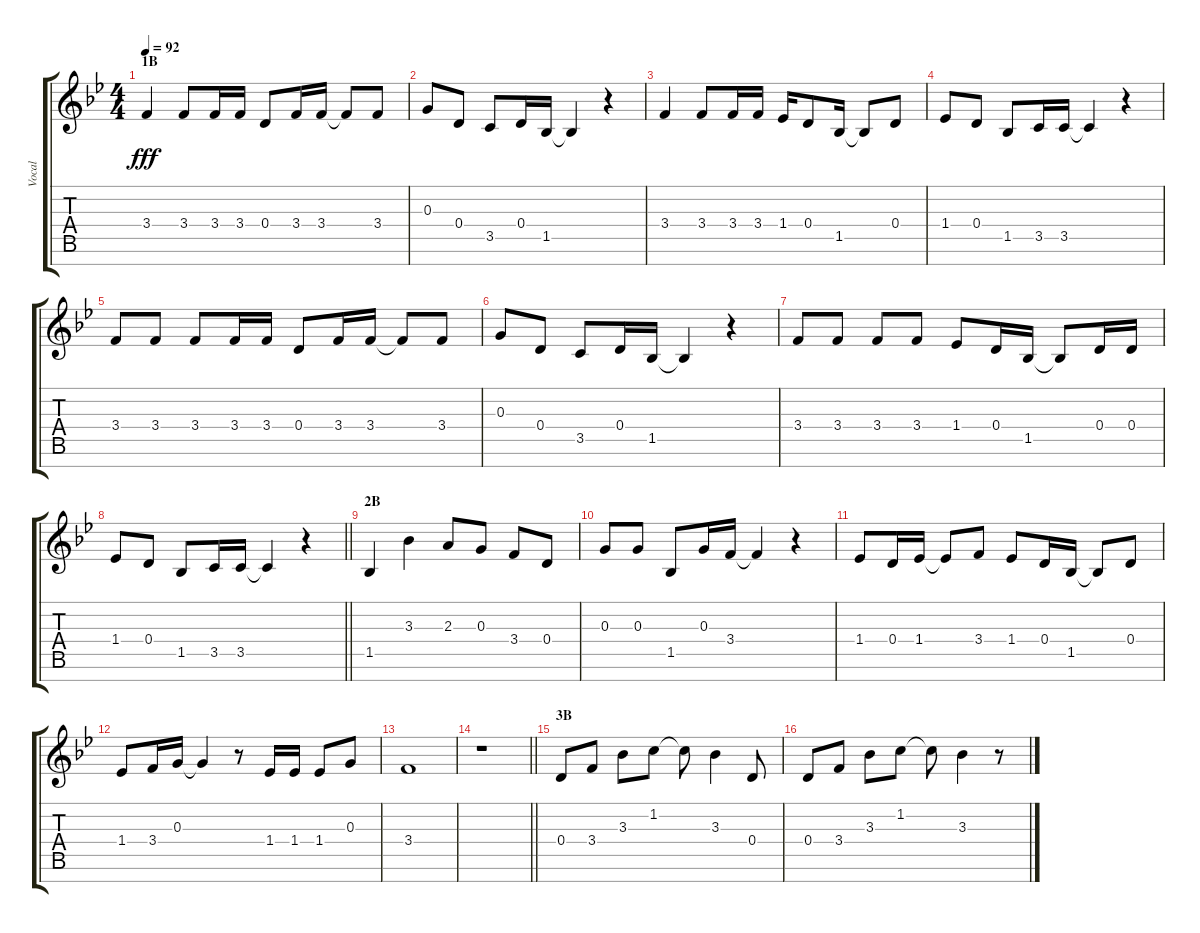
\track ("Vocal" "Vocal") {instrument voiceoohs}
\staff {score tabs}
\tuning (E5 B4 G4 D4 A3 E3 B2) {hide}
\ts (4 4)
\section ("" "1B")
\tempo 92
\clef g2
\ks bb
3.4.4{dy fff} 3.4.8 3.4.16 3.4.16 0.4.8 3.4.16 3.4.16 3.4{t}.8 3.4.8 |
0.3.8 0.4.8 3.5.8 0.4.16 1.5.16 1.5{t}.4 r.4 |
3.4.4 3.4.8 3.4.16 3.4.16 1.4.16 0.4.8 1.5.16 1.5{t}.8 0.4.8 |
1.4.8 0.4.8 1.5.8 3.5.16 3.5.16 3.5{t}.4 r.4 |
3.4.8 3.4.8 3.4.8 3.4.16 3.4.16 0.4.8 3.4.16 3.4.16 3.4{t}.8 3.4.8 |
0.3.8 0.4.8 3.5.8 0.4.16 1.5.16 1.5{t}.4 r.4 |
3.4.8 3.4.8 3.4.8 3.4.8 1.4.8 0.4.16 1.5.16 1.5{t}.8 0.4.16 0.4.16 |
\barLineRight lightlight
1.4.8 0.4.8 1.5.8 3.5.16 3.5.16 3.5{t}.4 r.4 |
\section ("" "2B")
1.5.4 3.3.4 2.3.8 0.3.8 3.4.8 0.4.8 |
0.3.8 0.3.8 1.5.8 0.3.16 3.4.16 3.4{t}.4 r.4 |
1.4.8 0.4.16 1.4.16 1.4{t}.8 3.4.8 1.4.8 0.4.16 1.5.16 1.5{t}.8 0.4.8 |
1.4.8 3.4.16 0.3.16 0.3{t}.4 r.8 1.4.16 1.4.16 1.4.8 0.3.8 |
3.4.1 |
\barLineRight lightlight
r.1 |
\section ("" "3B")
0.4.8 3.4.8 3.3.8 1.2.8 1.2{t}.8 3.3.4 0.4.8 |
0.4.8 3.4.8 3.3.8 1.2.8 1.2{t}.8 3.3.4 r.8
